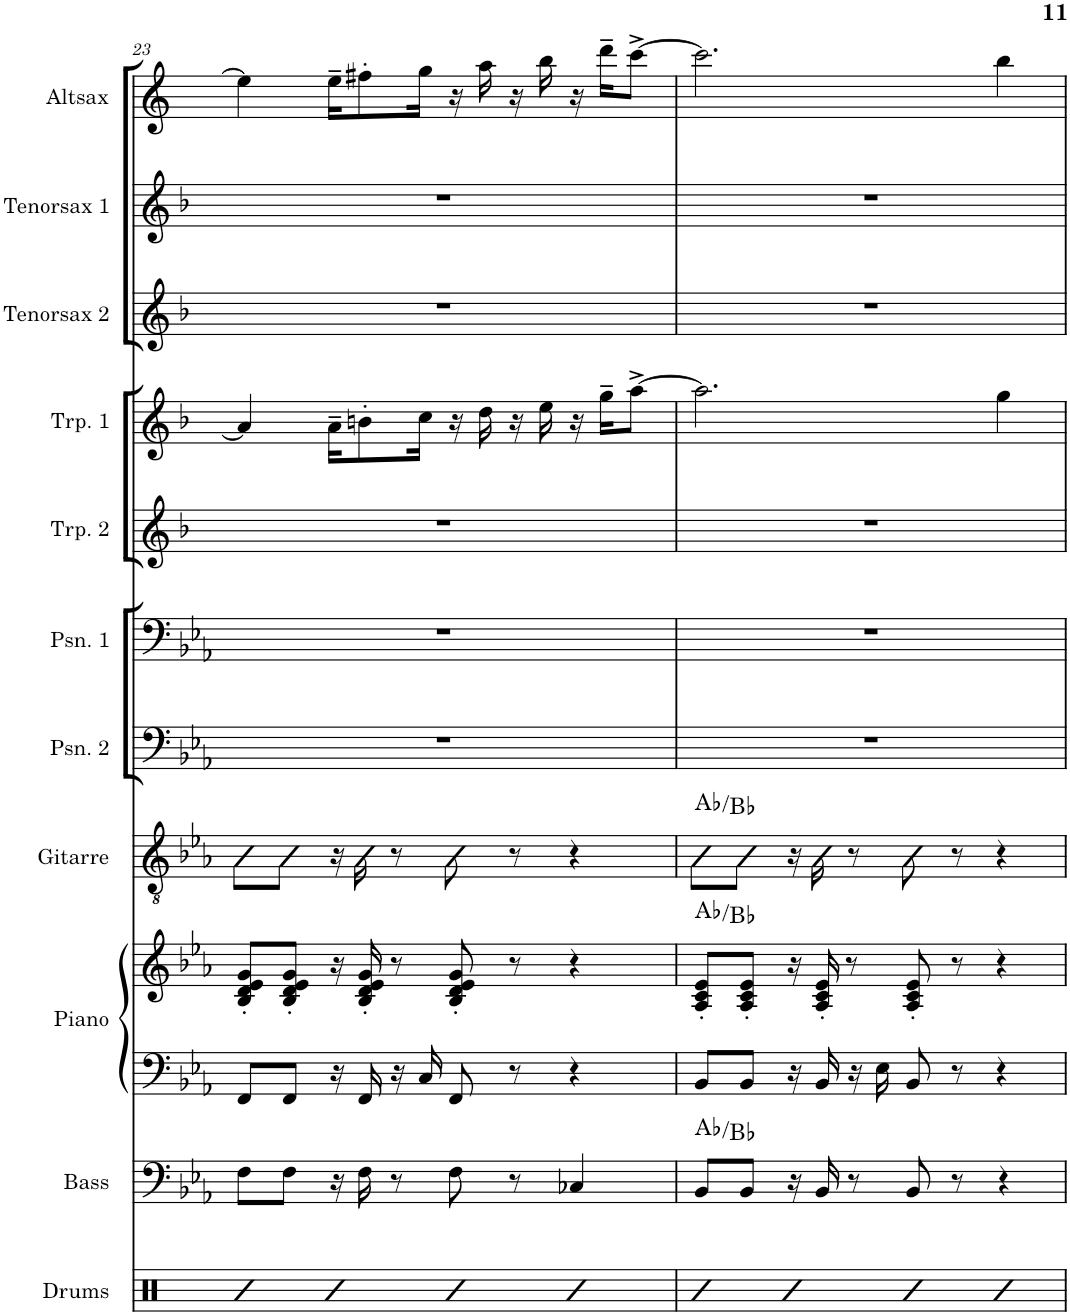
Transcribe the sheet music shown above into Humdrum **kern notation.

**kern	**kern	**harte	**kern	**kern	**harte	**kern	**harte	**kern	**kern	**kern	**kern	**kern	**kern	**kern
*part11	*part10	*part10	*part9	*part9	*part9	*part8	*part8	*part7	*part6	*part5	*part4	*part3	*part2	*part1
*staff12	*staff11	*	*staff10	*staff9	*	*staff8	*	*staff7	*staff6	*staff5	*staff4	*staff3	*staff2	*staff1
*I"Drums	*I"Bass	*	*I"Piano	*	*	*I"Gitarre	*	*I"Posaune 2	*I"Posaune 1	*I"Trompete 2	*I"Trompete 1	*I"Tenorsaxophon 2	*I"Tenorsaxophon 1	*I"Altsaxophon
*I'Drums	*I'Bass	*	*I'Piano	*	*	*I'Gitarre	*	*I'Psn. 2	*I'Psn. 1	*I'Trp. 2	*I'Trp. 1	*I'Tenorsax 2	*I'Tenorsax 1	*I'Altsax
!!LO:PB:g=z
*clefX	*clefF4	*	*clefF4	*clefG2	*	*clefGv2	*	*clefF4	*clefF4	*clefG2	*clefG2	*clefG2	*clefG2	*clefG2
*	*Trd7c12	*	*	*	*	*	*	*	*	*Trd1c2	*Trd1c2	*Trd8c14	*Trd8c14	*Trd5c9
*k[]	*k[b-e-a-]	*	*k[b-e-a-]	*k[b-e-a-]	*	*k[b-e-a-]	*	*k[b-e-a-]	*k[b-e-a-]	*k[b-]	*k[b-]	*k[b-]	*k[b-]	*k[]
*M4/4	*M4/4	*	*M4/4	*M4/4	*	*M4/4	*	*M4/4	*M4/4	*M4/4	*M4/4	*M4/4	*M4/4	*M4/4
=23	=23	=23	=23	=23	=23	=23	=23	=23	=23	=23	=23	=23	=23	=23
4R	8F\L	.	8FF/L	8B-/' 8d/' 8e-/' 8g/'L	.	8B-\L	.	1r	1r	1r	4a/]	1r	1r	4ee\]
.	8F\J	.	8FF/J	8B-/' 8d/' 8e-/' 8g/'J	.	8B-\J	.	.	.	.	.	.	.	.
4R	16r	.	16r	16r	.	16r	.	.	.	.	16a~\KL	.	.	16ee~\KL
.	16F\	.	16FF/	16B-/' 16d/' 16e-/' 16g/'	.	16B-\	.	.	.	.	8bn'\	.	.	8ff#X'\
.	8r	.	16r	8r	.	8r	.	.	.	.	.	.	.	.
.	.	.	16C/	.	.	.	.	.	.	.	16cc\Jk	.	.	16gg\Jk
4R	8F\	.	8FF/	8B-/' 8d/' 8e-/' 8g/'	.	8B-\	.	.	.	.	16r	.	.	16r
.	.	.	.	.	.	.	.	.	.	.	16dd\	.	.	16aa\
.	8r	.	8r	8r	.	8r	.	.	.	.	16r	.	.	16r
.	.	.	.	.	.	.	.	.	.	.	16ee\	.	.	16bb\
4R	4C-X/	.	4r	4r	.	4r	.	.	.	.	16r	.	.	16r
.	.	.	.	.	.	.	.	.	.	.	16gg~\KL	.	.	16ddd~\KL
.	.	.	.	.	.	.	.	.	.	.	[8aa^\J	.	.	[8ccc^\J
=24	=24	=24	=24	=24	=24	=24	=24	=24	=24	=24	=24	=24	=24	=24
4R	8BB-/L	Ab:maj/2	8BB-/L	8A-/' 8c/' 8e-/'L	Ab:maj/2	8B-\L	Ab:maj/2	1r	1r	1r	2.aa\]	1r	1r	2.ccc\]
.	8BB-/J	.	8BB-/J	8A-/' 8c/' 8e-/'J	.	8B-\J	.	.	.	.	.	.	.	.
4R	16r	.	16r	16r	.	16r	.	.	.	.	.	.	.	.
.	16BB-/	.	16BB-/	16A-/' 16c/' 16e-/'	.	16B-\	.	.	.	.	.	.	.	.
.	8r	.	16r	8r	.	8r	.	.	.	.	.	.	.	.
.	.	.	16E-\	.	.	.	.	.	.	.	.	.	.	.
4R	8BB-/	.	8BB-/	8A-/' 8c/' 8e-/'	.	8B-\	.	.	.	.	.	.	.	.
.	8r	.	8r	8r	.	8r	.	.	.	.	.	.	.	.
4R	4r	.	4r	4r	.	4r	.	.	.	.	4gg\	.	.	4bb\
=	=	=	=	=	=	=	=	=	=	=	=	=	=	=
*-	*-	*-	*-	*-	*-	*-	*-	*-	*-	*-	*-	*-	*-	*-
